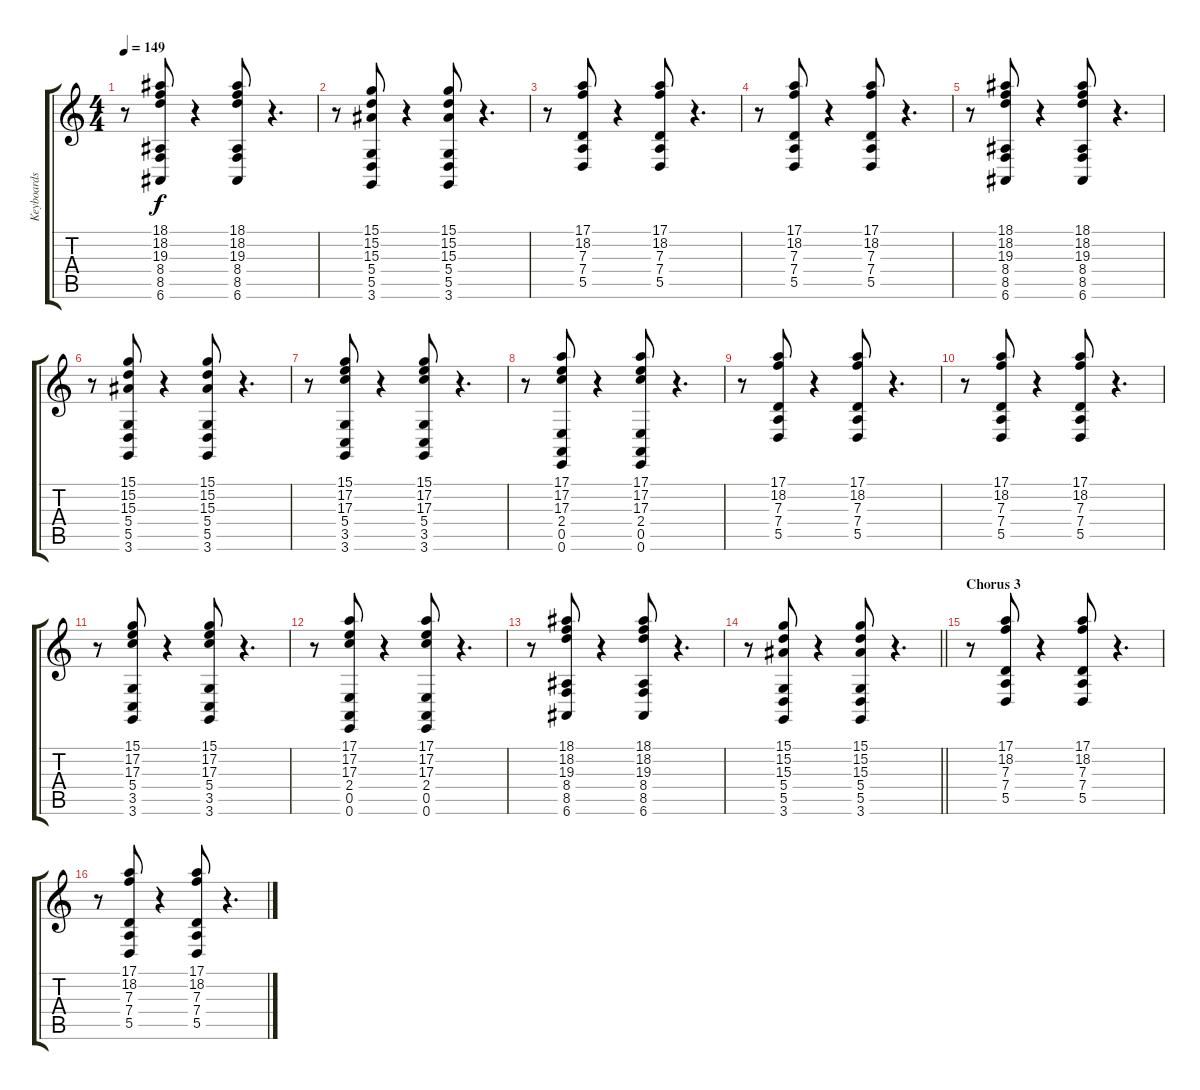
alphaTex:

\track ("Keyboards 2" "Keyboards ") {instrument vibraphone}
\staff {score tabs}
\tuning (E4 B3 G3 D3 A2 E2) {hide}
\ts (4 4)
\tempo 149
\clef g2
\ks c
r.8{dy f} (18.1 18.2 19.3 8.4 8.5 6.6).8 r.4 (18.1 18.2 19.3 8.4 8.5 6.6).8 r.4{d} |
r.8 (15.1 15.2 15.3 5.4 5.5 3.6).8 r.4 (15.1 15.2 15.3 5.4 5.5 3.6).8 r.4{d} |
r.8 (17.1 18.2 7.3 7.4 5.5).8 r.4 (17.1 18.2 7.3 7.4 5.5).8 r.4{d} |
r.8 (17.1 18.2 7.3 7.4 5.5).8 r.4 (17.1 18.2 7.3 7.4 5.5).8 r.4{d} |
r.8 (18.1 18.2 19.3 8.4 8.5 6.6).8 r.4 (18.1 18.2 19.3 8.4 8.5 6.6).8 r.4{d} |
r.8 (15.1 15.2 15.3 5.4 5.5 3.6).8 r.4 (15.1 15.2 15.3 5.4 5.5 3.6).8 r.4{d} |
r.8 (15.1 17.2 17.3 5.4 3.5 3.6).8 r.4 (15.1 17.2 17.3 5.4 3.5 3.6).8 r.4{d} |
r.8 (17.1 17.2 17.3 2.4 0.5 0.6).8 r.4 (17.1 17.2 17.3 2.4 0.5 0.6).8 r.4{d} |
r.8 (17.1 18.2 7.3 7.4 5.5).8 r.4 (17.1 18.2 7.3 7.4 5.5).8 r.4{d} |
r.8 (17.1 18.2 7.3 7.4 5.5).8 r.4 (17.1 18.2 7.3 7.4 5.5).8 r.4{d} |
r.8 (15.1 17.2 17.3 5.4 3.5 3.6).8 r.4 (15.1 17.2 17.3 5.4 3.5 3.6).8 r.4{d} |
r.8 (17.1 17.2 17.3 2.4 0.5 0.6).8 r.4 (17.1 17.2 17.3 2.4 0.5 0.6).8 r.4{d} |
r.8 (18.1 18.2 19.3 8.4 8.5 6.6).8 r.4 (18.1 18.2 19.3 8.4 8.5 6.6).8 r.4{d} |
\barLineRight lightlight
r.8 (15.1 15.2 15.3 5.4 5.5 3.6).8 r.4 (15.1 15.2 15.3 5.4 5.5 3.6).8 r.4{d} |
\section ("" "Chorus 3")
r.8 (17.1 18.2 7.3 7.4 5.5).8 r.4 (17.1 18.2 7.3 7.4 5.5).8 r.4{d} |
r.8 (17.1 18.2 7.3 7.4 5.5).8 r.4 (17.1 18.2 7.3 7.4 5.5).8 r.4{d}
